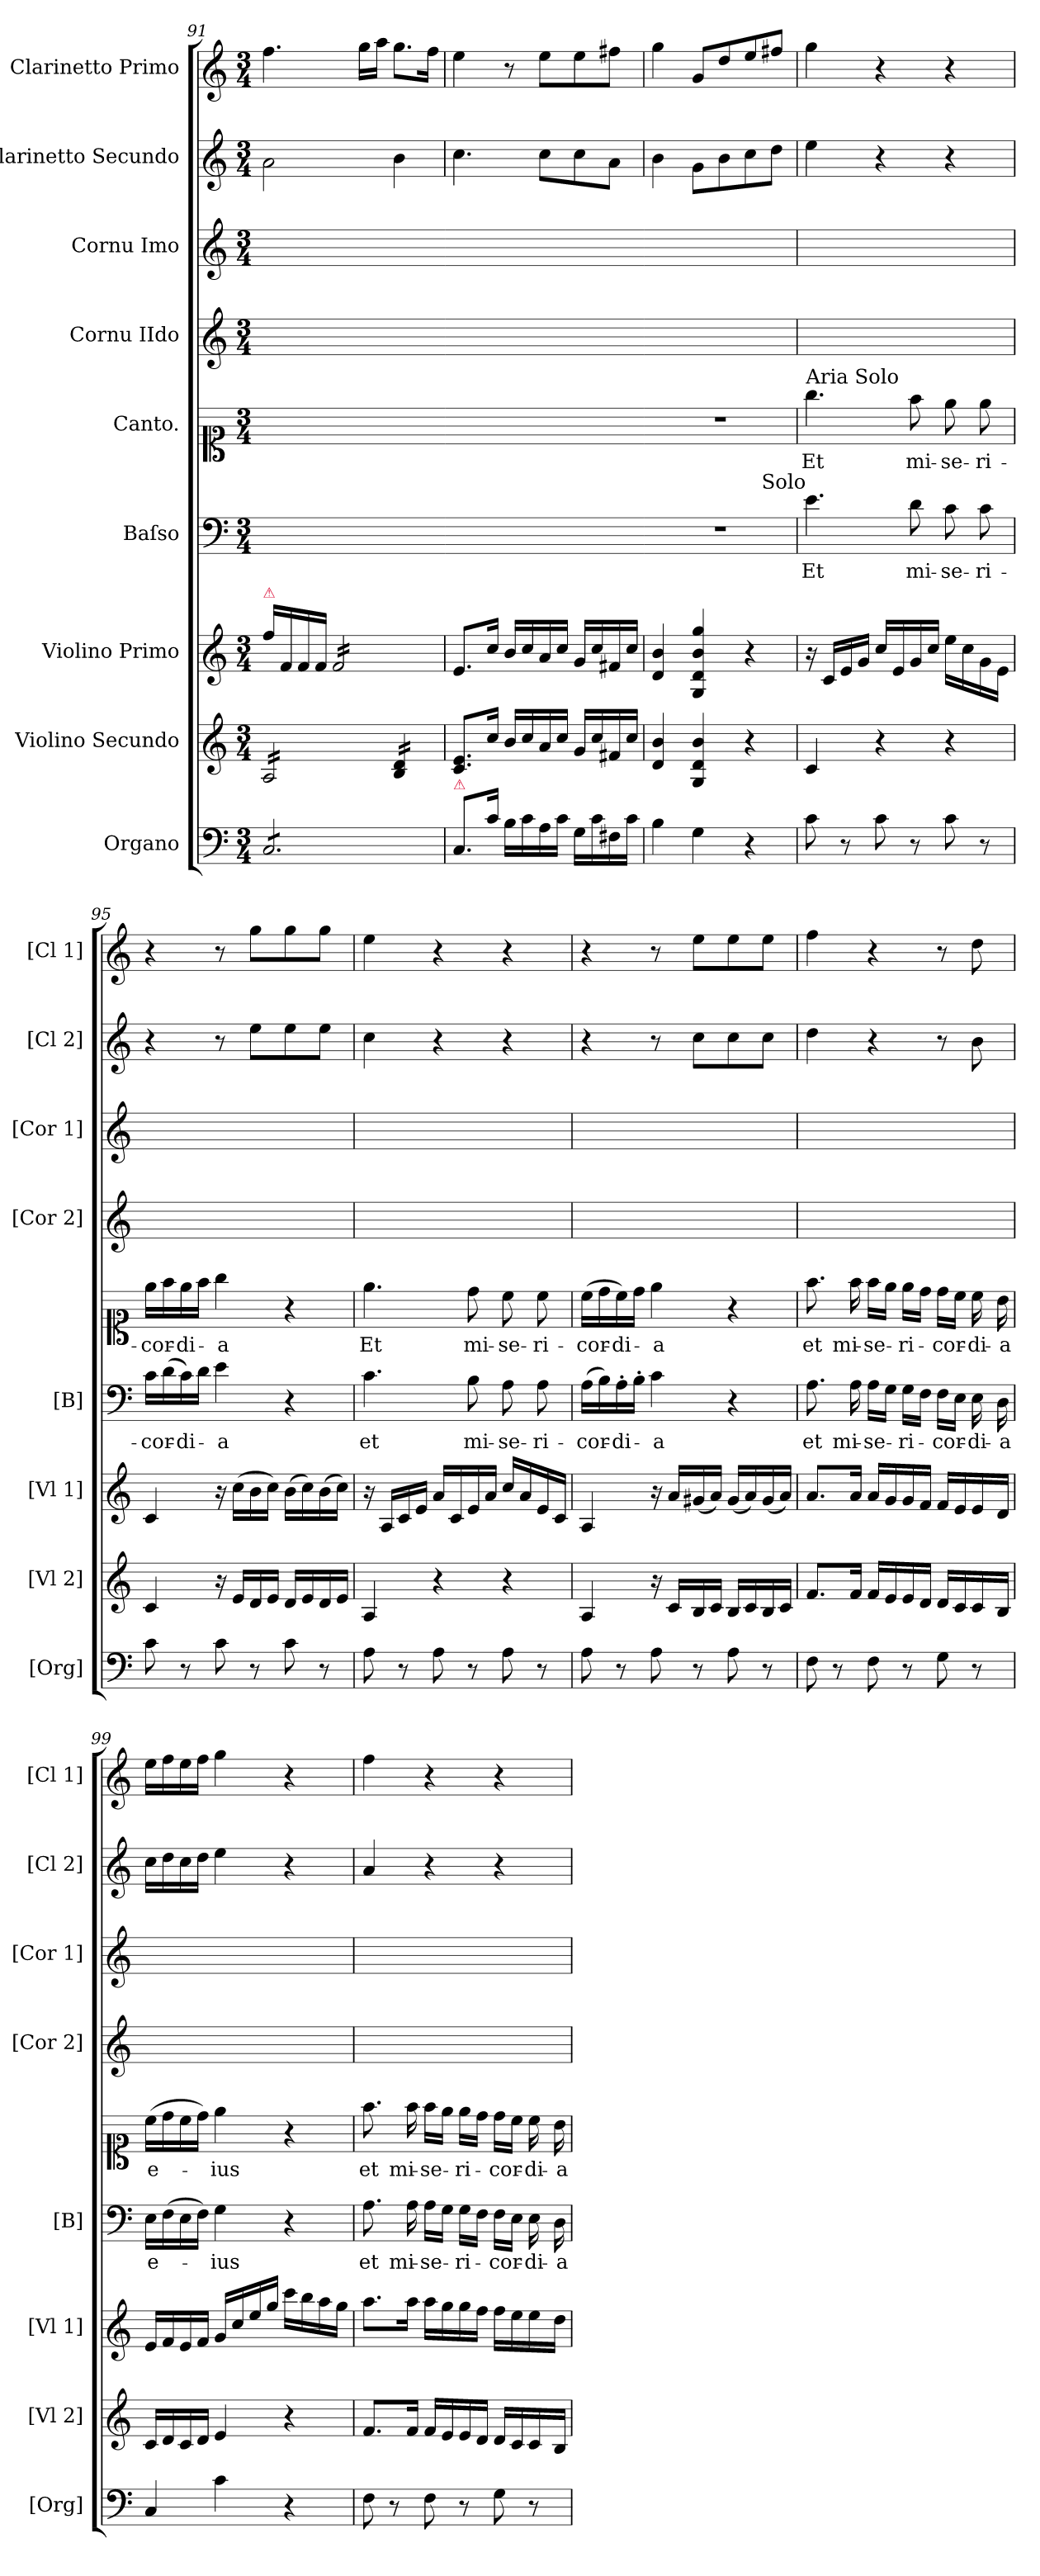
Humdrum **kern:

**kern	**kern	**kern	**kern	**text	**kern	**text	**kern	**kern	**kern	**kern
*part9	*part8	*part7	*part6	*part6	*part5	*part5	*part4	*part3	*part2	*part1
*staff9	*staff8	*staff7	*staff6	*staff6	*staff5	*staff5	*staff4	*staff3	*staff2	*staff1
*I"Organo	*I"Violino Secundo	*I"Violino Primo	*I"Baſso	*	*I"Canto.	*	*I"Cornu IIdo	*I"Cornu Imo	*I"Clarinetto Secundo	*I"Clarinetto Primo
*I'[Org]	*I'[Vl 2]	*I'[Vl 1]	*I'[B]	*	*	*	*I'[Cor 2]	*I'[Cor 1]	*I'[Cl 2]	*I'[Cl 1]
*clefF4	*clefG2	*clefG2	*clefF4	*	*clefC1	*	*clefG2	*clefG2	*clefG2	*clefG2
*k[]	*k[]	*k[]	*k[]	*	*k[]	*	*k[]	*k[]	*k[]	*k[]
*C:	*C:	*C:	*C:	*	*C:	*	*C:	*C:	*C:	*C:
*M3/4	*M3/4	*M3/4	*M3/4	*	*M3/4	*	*M3/4	*M3/4	*M3/4	*M3/4
=91	=91	=91	=91	=91	=91	=91	=91	=91	=91	=91
!	!	!LO:TX:a:color=crimson:t=⚠	!	!	!	!	!	!	!	!
*tremolo	*	*	*	*	*	*	*	*	*	*
*	*tremolo	*	*	*	*	*	*	*	*	*
8C/L	16A/LL	16ff\LL	2.ryy	.	2.ryy	.	2.ryy	2.ryy	2a\	4.ff\
.	16A/	16f/	.	.	.	.	.	.	.	.
8C/	16A/	16f/	.	.	.	.	.	.	.	.
.	16A/	16f/JJ	.	.	.	.	.	.	.	.
*	*	*tremolo	*	*	*	*	*	*	*	*
8C/	16A/	16f/LL	.	.	.	.	.	.	.	.
.	16A/	16f/	.	.	.	.	.	.	.	.
8C/	16A/	16f/	.	.	.	.	.	.	.	16gg\LL
.	16A/JJ	16f/	.	.	.	.	.	.	.	16aa\JJ
8C/	16B/ 16d/LL	16f/	.	.	.	.	.	.	4b\	8.gg\L
.	16B/ 16d/	16f/	.	.	.	.	.	.	.	.
8C/J	16B/ 16d/	16f/	.	.	.	.	.	.	.	.
*Xtremolo	*	*	*	*	*	*	*	*	*	*
.	16B/ 16d/JJ	16f/JJ	.	.	.	.	.	.	.	16ff\Jk
*	*	*Xtremolo	*	*	*	*	*	*	*	*
*	*Xtremolo	*	*	*	*	*	*	*	*	*
=92	=92	=92	=92-	=92	=92-	=92	=92	=92	=92	=92
!LO:TX:a:color=crimson:t=⚠	!	!	!	!	!	!	!	!	!	!
8.C/L	8.c/ 8.e/L	8.e/L	2.ryy	.	2.ryy	.	2.ryy	2.ryy	4.cc\	4ee\
16c\Jk	16cc/Jk	16cc/Jk	.	.	.	.	.	.	.	.
16B\LL	16b/LL	16b/LL	.	.	.	.	.	.	.	8r
16c\	16cc/	16cc/	.	.	.	.	.	.	.	.
16A\	16a/	16a/	.	.	.	.	.	.	8cc\L	8ee\L
16c\JJ	16cc/JJ	16cc/JJ	.	.	.	.	.	.	.	.
16G\LL	16g/LL	16g/LL	.	.	.	.	.	.	8cc\	8ee\
16c\	16cc/	16cc/	.	.	.	.	.	.	.	.
16F#X\	16f#X/	16f#X/	.	.	.	.	.	.	8a\J	8ff#X\J
16c\JJ	16cc/JJ	16cc/JJ	.	.	.	.	.	.	.	.
=93	=93	=93	=93-	=93	=93-	=93	=93	=93	=93	=93
4B\	4d/ 4b/	4d/ 4b/	2.r	.	2.r	.	2.ryy	2.ryy	4b\	4gg\
4G\	4G/ 4d/ 4b/	4G/ 4d/ 4b/ 4gg/	.	.	.	.	.	.	8g\L	8g/L
.	.	.	.	.	.	.	.	.	8b\	8dd/
4r	4r	4r	.	.	.	.	.	.	8cc\	8ee/
.	.	.	.	.	.	.	.	.	8dd\J	8ff#X/J
=94	=94	=94	=94	=94	=94	=94	=94	=94	=94	=94
!	!	!	!	!	!LO:TX:a:t=Aria Solo	!	!	!	!	!
!	!	!	!LO:TX:a:rj:t=Solo	!	!	!	!	!	!	!
8c\	4c/	16r	4.e\	Et	4.gg\	Et	2.ryy	2.ryy	4ee\	4gg\
.	.	16c/LL	.	.	.	.	.	.	.	.
8r	.	16e/	.	.	.	.	.	.	.	.
.	.	16g/JJ	.	.	.	.	.	.	.	.
8c\	4r	16cc/LL	.	.	.	.	.	.	4r	4r
.	.	16e/	.	.	.	.	.	.	.	.
8r	.	16g/	8d\	mi-	8ff\	mi-	.	.	.	.
.	.	16cc/JJ	.	.	.	.	.	.	.	.
8c\	4r	16ee\LL	8c\	-se-	8ee\	-se-	.	.	4r	4r
.	.	16cc\	.	.	.	.	.	.	.	.
8r	.	16g\	8c\	-ri-	8ee\	-ri-	.	.	.	.
.	.	16e\JJ	.	.	.	.	.	.	.	.
=95	=95	=95	=95	=95	=95	=95	=95	=95	=95	=95
8c\	4c/	4c/	16c\LL	-cor-	16ee\LL	-cor-	2.ryy	2.ryy	4r	4r
.	.	.	(>16d\	.	16ff\	.	.	.	.	.
8r	.	.	16c\)	-di-	16ee\	-di-	.	.	.	.
.	.	.	16d\JJ	.	16ff\JJ	.	.	.	.	.
8c\	16r	16r	4e\	-a	4gg\	-a	.	.	8r	8r
.	16e/LL	(>16cc\LL	.	.	.	.	.	.	.	.
8r	16d/	16b\	.	.	.	.	.	.	8ee\L	8gg\L
.	16e/JJ	16cc\JJ)	.	.	.	.	.	.	.	.
8c\	16d/LL	(>16b\LL	4r	.	4r	.	.	.	8ee\	8gg\
.	16e/	16cc\)	.	.	.	.	.	.	.	.
8r	16d/	(>16b\	.	.	.	.	.	.	8ee\J	8gg\J
.	16e/JJ	16cc\JJ)	.	.	.	.	.	.	.	.
=96	=96	=96	=96	=96	=96	=96	=96	=96	=96	=96
!	!	!	!	!	!	!LO:LY:i	!	!	!	!
8A\	4A/	16r	4.c\	et	4.ee\	Et	2.ryy	2.ryy	4cc\	4ee\
.	.	16A/LL	.	.	.	.	.	.	.	.
8r	.	16c/	.	.	.	.	.	.	.	.
.	.	16e/JJ	.	.	.	.	.	.	.	.
8A\	4r	16a/LL	.	.	.	.	.	.	4r	4r
.	.	16c/	.	.	.	.	.	.	.	.
!	!	!	!	!	!	!LO:LY:i	!	!	!	!
8r	.	16e/	8B\	mi-	8dd\	mi-	.	.	.	.
.	.	16a/JJ	.	.	.	.	.	.	.	.
!	!	!	!	!	!	!LO:LY:i	!	!	!	!
8A\	4r	16cc/LL	8A\	-se-	8cc\	-se-	.	.	4r	4r
.	.	16a/	.	.	.	.	.	.	.	.
!	!	!	!	!	!	!LO:LY:i	!	!	!	!
8r	.	16e/	8A\	-ri-	8cc\	-ri-	.	.	.	.
.	.	16c/JJ	.	.	.	.	.	.	.	.
=97	=97	=97	=97	=97	=97	=97	=97	=97	=97	=97
!	!	!	!	!	!	!LO:LY:i	!	!	!	!
8A\	4A/	4A/	(>16A\LL	-cor-	(>16cc\LL	-cor-	2.ryy	2.ryy	4r	4r
.	.	.	16B\)	.	16dd\	.	.	.	.	.
!	!	!	!	!	!	!LO:LY:i	!	!	!	!
8r	.	.	16A'>\	-di-	16cc\)	-di-	.	.	.	.
.	.	.	16B'>\JJ	.	16dd\JJ	.	.	.	.	.
!	!	!	!	!	!	!LO:LY:i	!	!	!	!
8A\	16r	16r	4c\	-a	4ee\	-a	.	.	8r	8r
.	16c/LL	16a/LL	.	.	.	.	.	.	.	.
8r	16B/	(<16g#X/	.	.	.	.	.	.	8cc\L	8ee\L
.	16c/JJ	16a/JJ)	.	.	.	.	.	.	.	.
8A\	16B/LL	(<16g#/LL	4r	.	4r	.	.	.	8cc\	8ee\
.	16c/	16a/)	.	.	.	.	.	.	.	.
8r	16B/	(<16g#/	.	.	.	.	.	.	8cc\J	8ee\J
.	16c/JJ	16a/JJ)	.	.	.	.	.	.	.	.
=98	=98	=98	=98	=98	=98	=98	=98	=98	=98	=98
8F\	8.f/L	8.a/L	8.A\	et	8.ff\	et	2.ryy	2.ryy	4dd\	4ff\
8r	.	.	.	.	.	.	.	.	.	.
.	16f/Jk	16a/Jk	16A\	mi-	16ff\	mi-	.	.	.	.
8F\	16f/LL	16a/LL	16A\LL	-se-	16ff\LL	-se-	.	.	4r	4r
.	16e/	16g/	16G\JJ	.	16ee\JJ	.	.	.	.	.
8r	16e/	16g/	16G\LL	-ri-	16ee\LL	-ri-	.	.	.	.
.	16d/JJ	16f/JJ	16F\JJ	.	16dd\JJ	.	.	.	.	.
8G\	16d/LL	16f/LL	16F\LL	-cor-	16dd\LL	-cor-	.	.	8r	8r
.	16c/	16e/	16E\JJ	.	16cc\JJ	.	.	.	.	.
8r	16c/	16e/	16E\	-di-	16cc\	-di-	.	.	8b\	8dd\
.	16B/JJ	16d/JJ	16D\	-a	16b\	-a	.	.	.	.
=99	=99	=99	=99	=99	=99	=99	=99	=99	=99	=99
4C/	16c/LL	16e/LL	16E\LL	e-	(>16cc\LL	e-	2.ryy	2.ryy	16cc\LL	16ee\LL
.	16d/	16f/	(>16F\	.	16dd\	.	.	.	16dd\	16ff\
.	16c/	16e/	16E\	.	16cc\	.	.	.	16cc\	16ee\
.	16d/JJ	16f/JJ	16F\JJ)	.	16dd\JJ)	.	.	.	16dd\JJ	16ff\JJ
4c\	4e/	16g/LL	4G\	-ius	4ee\	-ius	.	.	4ee\	4gg\
.	.	16cc/	.	.	.	.	.	.	.	.
.	.	16ee/	.	.	.	.	.	.	.	.
.	.	16gg/JJ	.	.	.	.	.	.	.	.
4r	4r	16ccc\LL	4r	.	4r	.	.	.	4r	4r
.	.	16bb\	.	.	.	.	.	.	.	.
.	.	16aa\	.	.	.	.	.	.	.	.
.	.	16gg\JJ	.	.	.	.	.	.	.	.
=100	=100	=100	=100	=100	=100	=100	=100	=100	=100	=100
8F\	8.f/L	8.aa\L	8.A\	et	8.ff\	et	2.ryy	2.ryy	4a/	4ff\
8r	.	.	.	.	.	.	.	.	.	.
.	16f/Jk	16aa\Jk	16A\	mi-	16ff\	mi-	.	.	.	.
8F\	16f/LL	16aa\LL	16A\LL	-se-	16ff\LL	-se-	.	.	4r	4r
.	16e/	16gg\	16G\JJ	.	16ee\JJ	.	.	.	.	.
8r	16e/	16gg\	16G\LL	-ri-	16ee\LL	-ri-	.	.	.	.
.	16d/JJ	16ff\JJ	16F\JJ	.	16dd\JJ	.	.	.	.	.
8G\	16d/LL	16ff\LL	16F\LL	-cor-	16dd\LL	-cor-	.	.	4r	4r
.	16c/	16ee\	16E\JJ	.	16cc\JJ	.	.	.	.	.
8r	16c/	16ee\	16E\	-di-	16cc\	-di-	.	.	.	.
.	16B/JJ	16dd\JJ	16D\	-a	16b\	-a	.	.	.	.
=	=	=	=	=	=	=	=	=	=	=
*-	*-	*-	*-	*-	*-	*-	*-	*-	*-	*-
